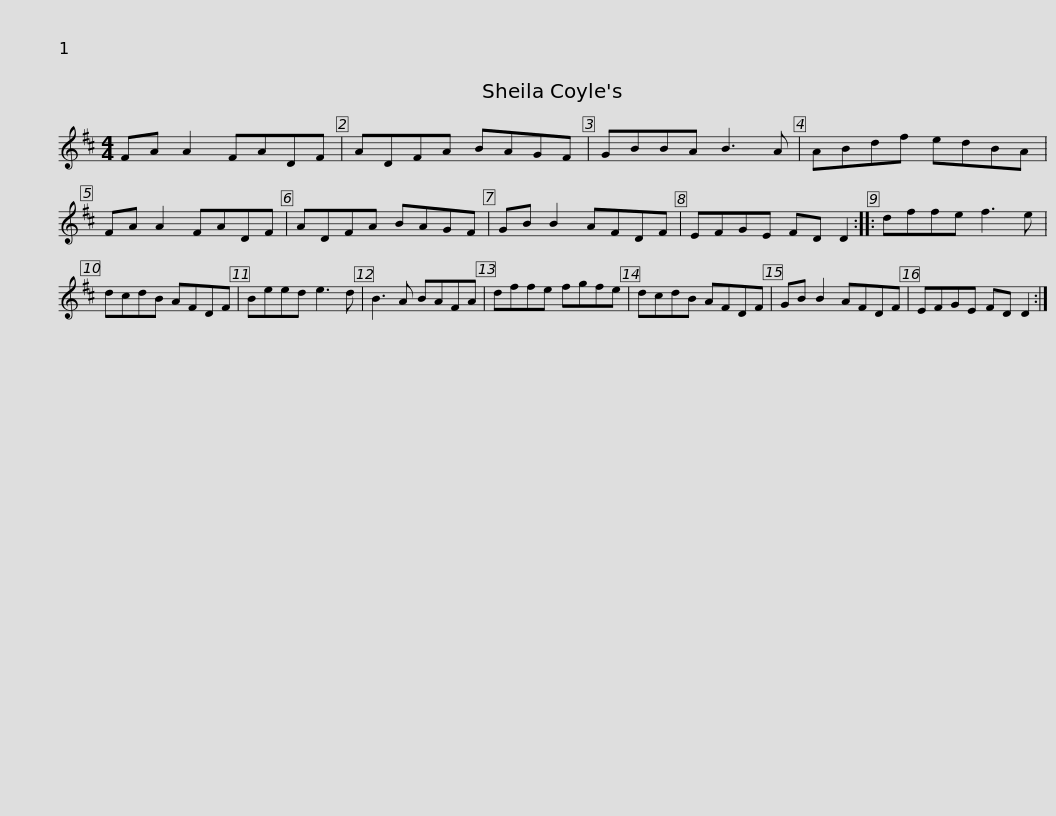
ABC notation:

X:1
L:1/8
M:4/4
I:linebreak $
K:D
V:1 treble
V:1
 FA A2 FADF | ADFA BAGF | GBBA B3 A | ABdf edBA | FA A2 FADF | %5
 ADFA BAGF |$ GB B2 AFDF | EFGE FD D2 :: dffe f3 e | dcdB AFDF | %10
 Beed e3 d | B3 A BAFA |$ dffe fgfe | dcdB AFDF | GB B2 AFDF | %15
 EFGE FD D2 :| %16
